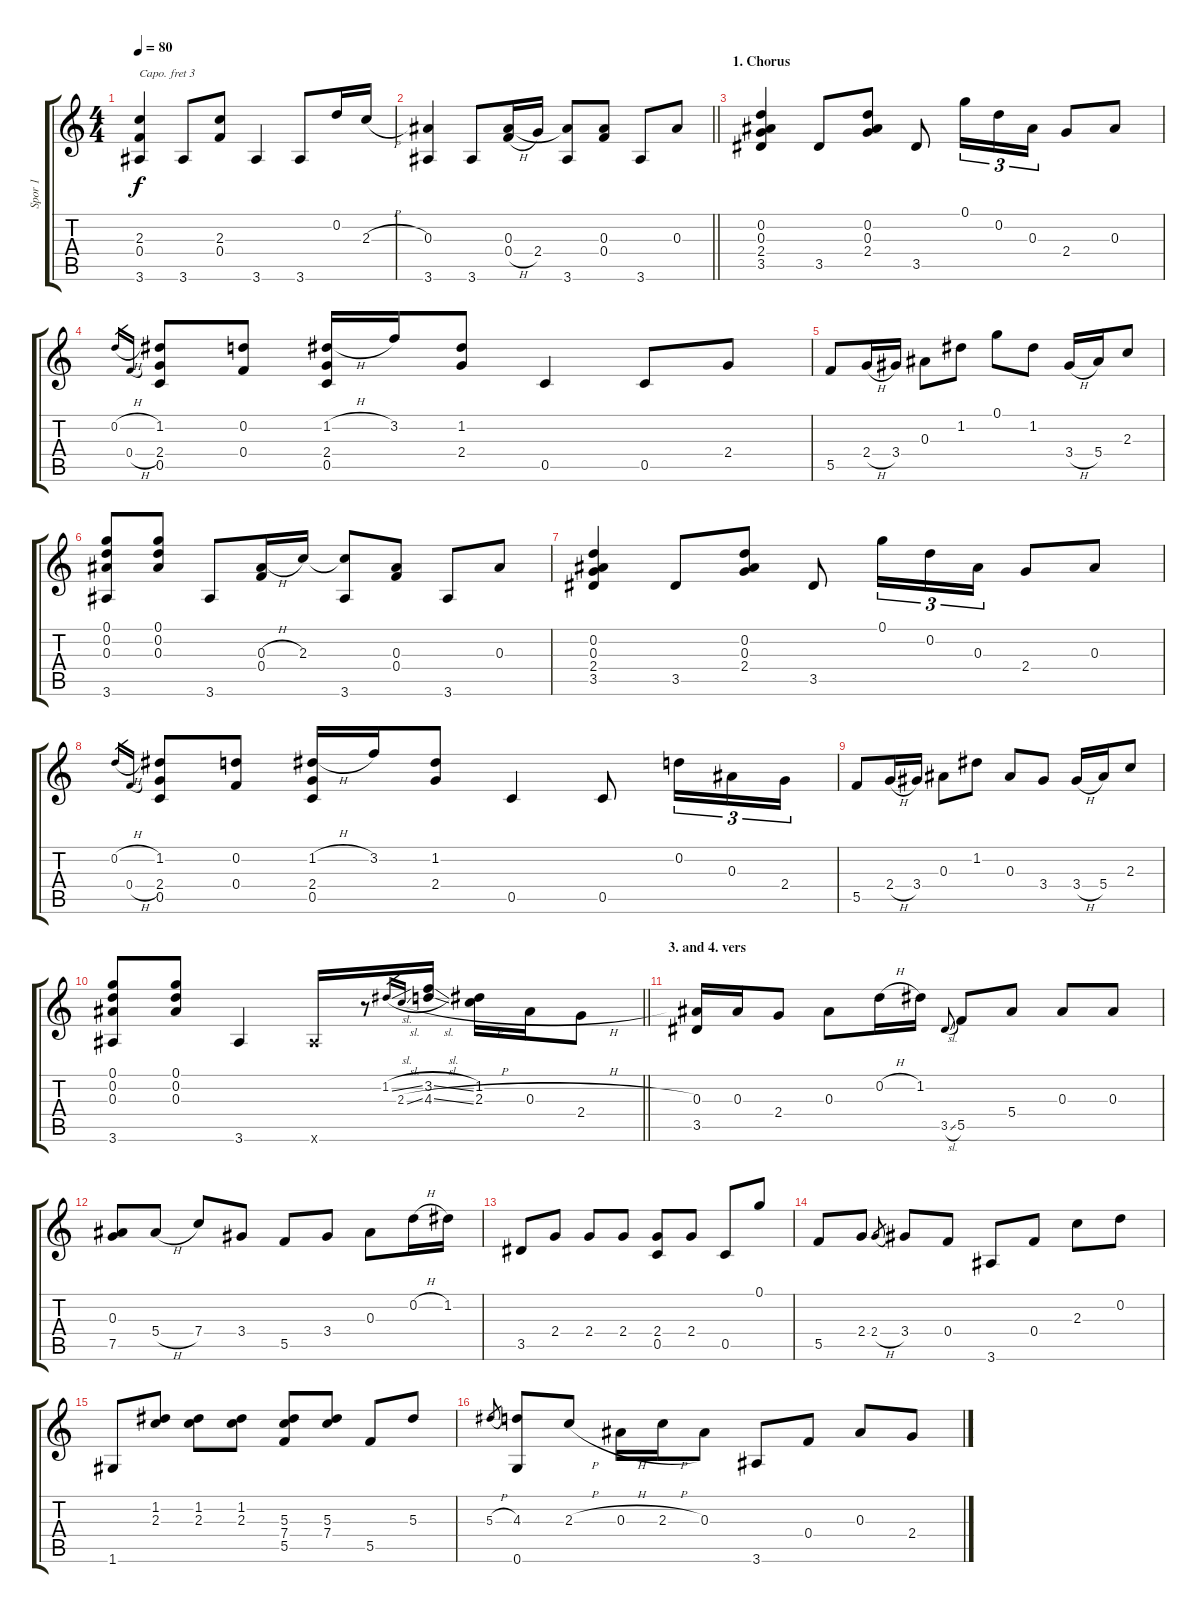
\track ("Spor 1" "Spor 1") {instrument acousticguitarsteel}
\staff {score tabs}
\capo 3
\tuning (E4 B3 G3 D3 A2 E2) {hide}
\ts (4 4)
\tempo 80
\clef g2
\ks c
(2.3 0.4 3.6).4{dy f} 3.6.8 (2.3 0.4).8 3.6.4 3.6.8 0.2.16 2.3{h}.16 |
\barLineRight lightlight
(0.3 3.6).4 3.6.8 (0.3 0.4{h}).16 2.4.16 (0.3{t} 3.6).8 (0.3 0.4).8 3.6.8 0.3.8 |
\section ("" "1. Chorus")
(0.2 0.3 2.4 3.5).4 3.5.8 (0.2 0.3 2.4).8 3.5.8 0.1.16{tu (3 2)} 0.2.16{tu (3 2)} 0.3.16{tu (3 2)} 2.4.8 0.3.8 |
0.2{h}.16{gr} 0.4{h}.16{gr} (1.2 2.4 0.5).8 (0.2 0.4).8 (1.2{h} 2.4 0.5).16 3.2.16 (1.2 2.4).8 0.5.4 0.5.8 2.4.8 |
5.5.8 2.4{h}.16 3.4.16 0.3.8 1.2.8 0.1.8 1.2.8 3.4{h}.16 5.4.16 2.3.8 |
(0.1 0.2 0.3 3.6).8 (0.1 0.2 0.3).8 3.6.8 (0.3{h} 0.4).16 2.3.16 (2.3{t} 3.6).8 (0.3 0.4).8 3.6.8 0.3.8 |
(0.2 0.3 2.4 3.5).4 3.5.8 (0.2 0.3 2.4).8 3.5.8 0.1.16{tu (3 2)} 0.2.16{tu (3 2)} 0.3.16{tu (3 2)} 2.4.8 0.3.8 |
0.2{h}.16{gr} 0.4{h}.16{gr} (1.2 2.4 0.5).8 (0.2 0.4).8 (1.2{h} 2.4 0.5).16 3.2.16 (1.2 2.4).8 0.5.4 0.5.8 0.2.16{tu (3 2)} 0.3.16{tu (3 2)} 2.4.16{tu (3 2)} |
5.5.8 2.4{h}.16 3.4.16 0.3.8 1.2.8 0.3.8 3.4.8 3.4{h}.16 5.4.16 2.3.8 |
\barLineRight lightlight
(0.1 0.2 0.3 3.6).8 (0.1 0.2 0.3).8 3.6.4 3.6{x}.16 r.8 1.2{sl}.16{gr} 2.3{sl}.16{gr} (3.2{sl} 4.3{sl}).16 (1.2 2.3{h}).16 0.3{h}.16 2.4.8 |
\section ("" "3. and 4. vers")
(0.3 3.5).16 0.3.16 2.4.8 0.3.8 0.2{h}.16 1.2.16 3.5{sl}.8{gr onbeat} 5.5.8 5.4.8 0.3.8 0.3.8 |
(0.3 7.5).8 5.4{h}.8 7.4.8 3.4.8 5.5.8 3.4.8 0.3.8 0.2{h}.16 1.2.16 |
3.5.8 2.4.8 2.4.8 2.4.8 (2.4 0.5).8 2.4.8 0.5.8 0.1.8 |
5.5.8 2.4.8 2.4{h}.8{gr} 3.4.8 0.4.8 3.6.8 0.4.8 2.3.8 0.2.8 |
1.6.8 (1.2 2.3).8 (1.2 2.3).8 (1.2 2.3).8 (5.3 7.4 5.5).8 (5.3 7.4).8 5.5.8 5.3.8 |
5.3{h}.8{gr} (4.3 0.6).8 2.3{h}.8 0.3{h}.16 2.3{h}.16 0.3.8 3.6.8 0.4.8 0.3{h}.8 2.4.8
